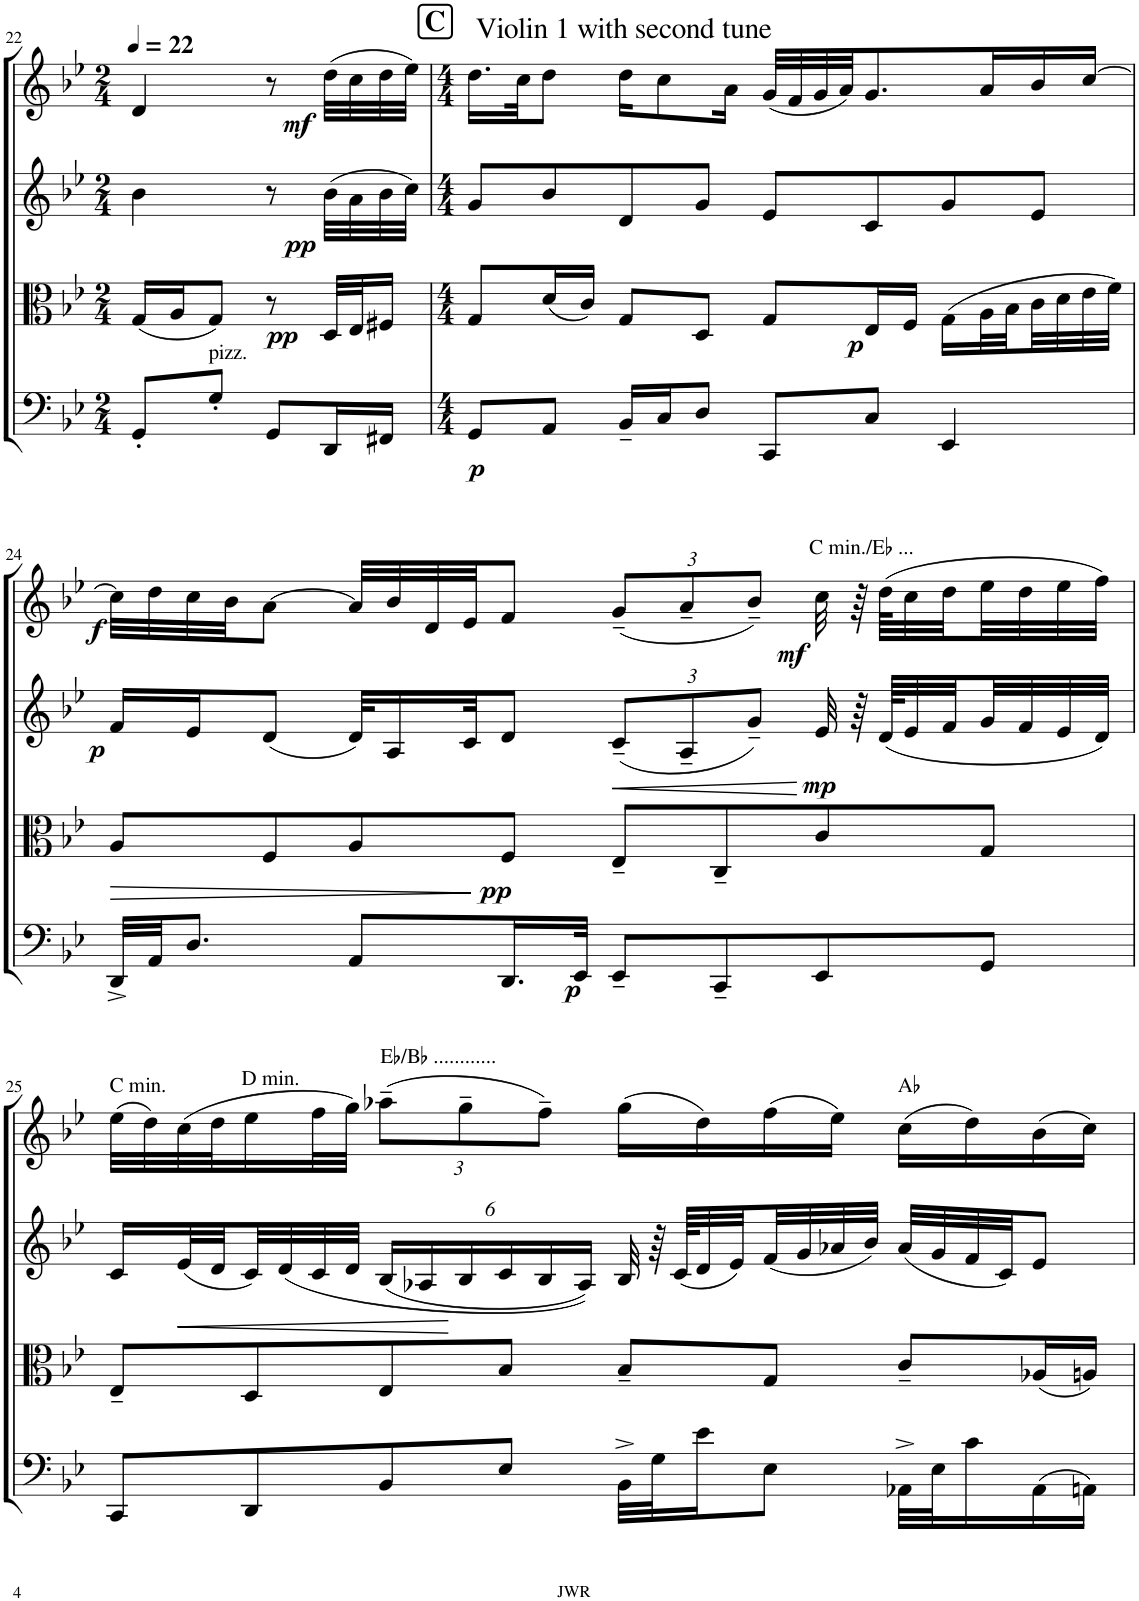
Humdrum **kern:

**kern	**dynam	**kern	**dynam	**kern	**dynam	**kern	**dynam
*part4	*part4	*part3	*part3	*part2	*part2	*part1	*part1
*staff4	*staff4	*staff3	*staff3	*staff2	*staff2	*staff1	*staff1
*I"Violoncello	*	*I"Viola	*	*I"Violin II	*	*I"Violin I	*
*I'Vc	*	*I'Vla	*	*I'Vln	*	*I'Vln	*
!!LO:PB:g=z
*clefF4	*	*clefC3	*	*clefG2	*	*clefG2	*
*k[b-e-]	*	*k[b-e-]	*	*k[b-e-]	*	*k[b-e-]	*
*M2/4	*	*M2/4	*	*M2/4	*	*M2/4	*
*MM22	*	*MM22	*	*MM22	*	*MM22	*
=22	=22	=22	=22	=22	=22	=22	=22
8GG'/L	.	(16G/LL	.	4b-\	.	4d/	.
.	.	16A/J	.	.	.	.	.
!LO:TX:a:t=pizz.	!	!	!	!	!	!	!
8G'/J	.	8G/J)	.	.	.	.	.
8GG/L	.	8r	.	8r	.	8r	.
!	!	!	!LO:DY:b	!	!LO:DY:b	!	!LO:DY:b
16DD/L	.	32D/LLL	pp	(32b-\LLL	pp	(32dd\LLL	mf
.	.	32E-/J	.	32a\	.	32cc\	.
16FF#X/JJ	.	16F#X/JJ	.	32b-\	.	32dd\	.
.	.	.	.	32cc\JJJ)	.	32ee-\JJJ)	.
!!LO:REH:place=s1:a:B:cj:fs=14:t=C
=23	=23	=23	=23	=23	=23	=23	=23
*M4/4	*	*M4/4	*	*M4/4	*	*M4/4	*
!	!	!	!	!	!	!LO:TX:a:t=Violin 1 with second tune	!
!	!LO:DY:b	!	!	!	!	!	!
8GG/L	p	8G/L	.	8g/L	.	16.dd\LL	.
.	.	.	.	.	.	32cc\JK	.
8AA/J	.	(16d/L	.	8b-/	.	8dd\J	.
.	.	16c/JJ)	.	.	.	.	.
16BB-~/LL	.	8G/L	.	8d/	.	16dd\KL	.
16C/J	.	.	.	.	.	8cc\	.
8D/J	.	8D/J	.	8g/J	.	.	.
.	.	.	.	.	.	16a\Jk	.
8CC/L	.	8G/L	.	8e-/L	.	(32g/LLL	.
.	.	.	.	.	.	32f/	.
.	.	.	.	.	.	32g/	.
.	.	.	.	.	.	32a/JJ)	.
!	!	!	!LO:DY:b	!	!	!	!
8C/J	.	16E-/L	p	8c/	.	8.g/	.
.	.	16F/JJ	.	.	.	.	.
4EE-/	.	(16G\LL	.	8g/	.	.	.
.	.	32A\L	.	.	.	16a/L	.
.	.	32B-\	.	.	.	.	.
.	.	32c\	.	8e-/J	.	16b-/	.
.	.	32d\	.	.	.	.	.
.	.	32e-\	.	.	.	[16cc/JJ	.
.	.	32f\JJJ)	.	.	.	.	.
!!LO:LB:g=z
=24	=24	=24	=24	=24	=24	=24	=24
!	!	!	!LO:HP:b	!	!LO:DY:b	!	!LO:DY:b
32DD^/LLL	.	8A/L	>	16f/LL	p	32cc\LLL]	f
32AA/JJ	.	.	.	.	.	32dd\	.
8.D/J	.	.	.	16e-/J	.	32cc\	.
.	.	.	.	.	.	32b-\JJ	.
.	.	8F/	.	(8d/J	.	[8a\J	.
8AA/L	.	8A/	.	32d/KLL)	.	32a/LLL]	.
.	.	.	.	16A/	.	32b-/	.
.	.	.	.	.	.	32d/	.
.	.	.	.	32c/JK	.	32e-/JJ	.
!	!	!	!LO:DY:n=1:b	!	!	!	!
16.DD/L	.	8F/J	] pp	8d/J	.	8f/J	.
!	!LO:DY:b	!	!	!	!	!	!
32EE-/JJk	p	.	.	.	.	.	.
*	*	*	*	*Xbrackettup	*	*	*
!	!	!	!	!	!LO:HP:b	!	!
*	*	*	*	*	*	*Xbrackettup	*
8EE-~/L	.	8E-~/L	.	(12c~/L	<	(12g~/L	.
.	.	.	.	12A~/	.	12a~/	.
8CC~/	.	8C~/	.	.	.	.	.
.	.	.	.	12g~/J)	.	12b-~/J)	.
!	!	!	!	!	!	!LO:TX:a:t=C min./E♭ ...	!
!	!	!	!	!	!LO:DY:n=1:b	!	!LO:DY:b
8EE-/	.	8c/	.	32e-/	[ mp	32cc\	mf
.	.	.	.	64r	.	64r	.
.	.	.	.	(64d/KLLL	.	(64dd\KLLL	.
.	.	.	.	32e-/	.	32cc\	.
.	.	.	.	32f/	.	32dd\	.
8GG/J	.	8G/J	.	32g/	.	32ee-\	.
.	.	.	.	32f/	.	32dd\	.
.	.	.	.	32e-/	.	32ee-\	.
.	.	.	.	32d/JJJ)	.	32ff\JJJ)	.
!!LO:LB:g=z
=25	=25	=25	=25	=25	=25	=25	=25
!	!	!	!	!	!	!LO:TX:a:t=C min.	!
8CC/L	.	8E-~/L	.	16c/LL	.	(32ee-\LLL	.
.	.	.	.	.	.	32dd\)	.
!	!	!	!	!	!LO:HP:b	!	!
.	.	.	.	(32e-/L	<	(32cc\	.
.	.	.	.	32d/	.	32dd\J	.
!	!	!	!	!	!	!LO:TX:a:t=D min.	!
8DD/	.	8D/	.	32c/)	.	16ee-\	.
.	.	.	.	(32d/	.	.	.
.	.	.	.	32c/	.	32ff\L	.
.	.	.	.	32d/JJJ	.	32gg\JJJ)	.
!	!	!	!	!	!	!LO:TX:a:t=E♭/B♭ ............	!
8BB-/	.	8E-/	.	(24B-/LL	.	(12aa-X~\L	.
.	.	.	.	24A-X/	.	.	.
.	.	.	.	24B-/	[	12gg~\	.
8E-/J	.	8B-/J	.	24c/	.	.	.
.	.	.	.	24B-/	.	12ff~\J)	.
.	.	.	.	24A-/JJ))	.	.	.
32BB-^\LLL	.	8B-~/L	.	32B-/	.	(16gg\LL	.
32G\J	.	.	.	64r	.	.	.
.	.	.	.	(64c/KLLL	.	.	.
16e-\J	.	.	.	32d/	.	16dd\)	.
.	.	.	.	32e-/)	.	.	.
8E-\J	.	8G/J	.	(32f/	.	(16ff\	.
.	.	.	.	32g/	.	.	.
.	.	.	.	32a-X/	.	16ee-\JJ)	.
.	.	.	.	32b-/JJJ)	.	.	.
!	!	!	!	!	!	!LO:TX:a:t=A♭	!
32AA-X^\LLL	.	8c~/L	.	(32a-/LLL	.	(16cc\LL	.
32E-\J	.	.	.	32g/	.	.	.
16c\	.	.	.	32f/	.	16dd\)	.
.	.	.	.	32c/JJ)	.	.	.
(16AA-\	.	(16A-X/L	.	8e-/J	.	(16b-\	.
16AAn\JJ)	.	16An/JJ)	.	.	.	16cc\JJ)	.
=	=	=	=	=	=	=	=
*-	*-	*-	*-	*-	*-	*-	*-
